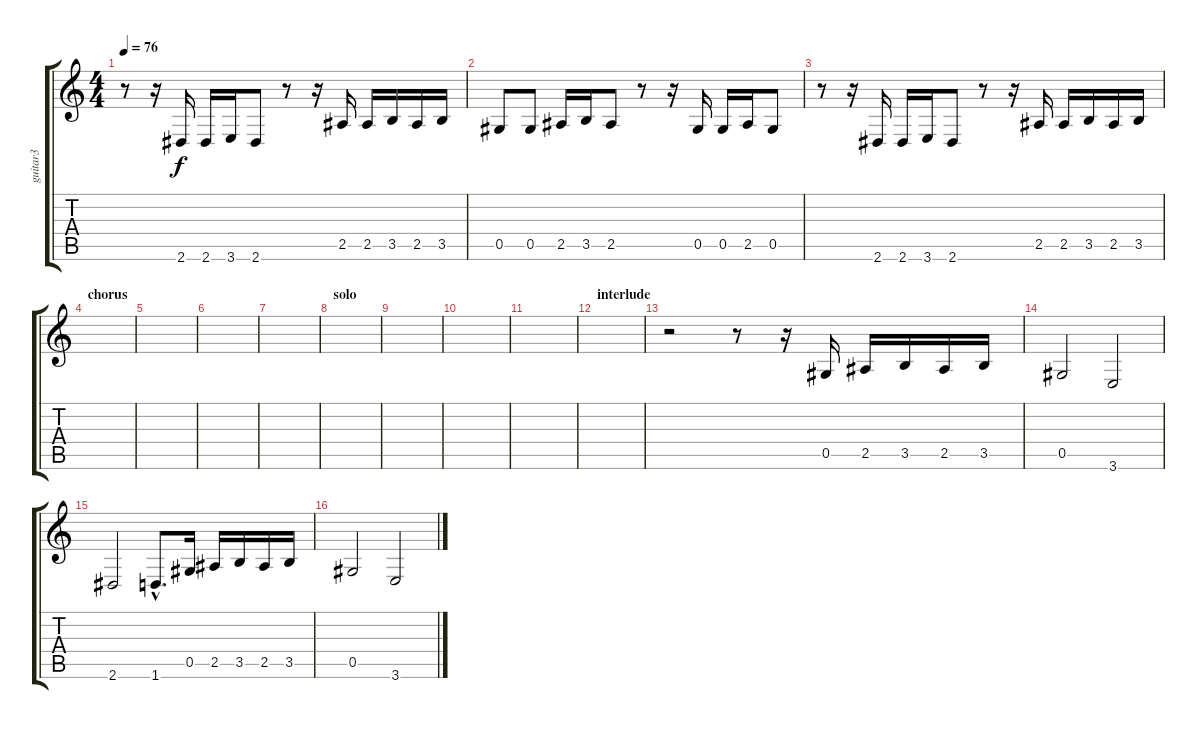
\track ("guitar3" "guitar3") {instrument distortionguitar}
\staff {score tabs}
\tuning (Eb4 Bb3 Gb3 Db3 Ab2 Db2) {hide}
\ts (4 4)
\tempo 76
\clef g2
\ks c
r.8{dy f} r.16 2.6.16 2.6.16 3.6.16 2.6.8 r.8 r.16 2.5.16 2.5.16 3.5.16 2.5.16 3.5.16 |
0.5.8 0.5.8 2.5.16 3.5.16 2.5.8 r.8 r.16 0.5.16 0.5.16 2.5.16 0.5.8 |
r.8 r.16 2.6.16 2.6.16 3.6.16 2.6.8 r.8 r.16 2.5.16 2.5.16 3.5.16 2.5.16 3.5.16 |
\section ("" "chorus")
|
|
|
|
\section ("" "solo")
|
|
|
|
\section ("" "interlude")
|
r.2 r.8 r.16 0.5.16 2.5.16 3.5.16 2.5.16 3.5.16 |
0.5.2 3.6.2 |
2.6.2 1.6{hac}.8{d} 0.5.16 2.5.16 3.5.16 2.5.16 3.5.16 |
0.5.2 3.6.2
